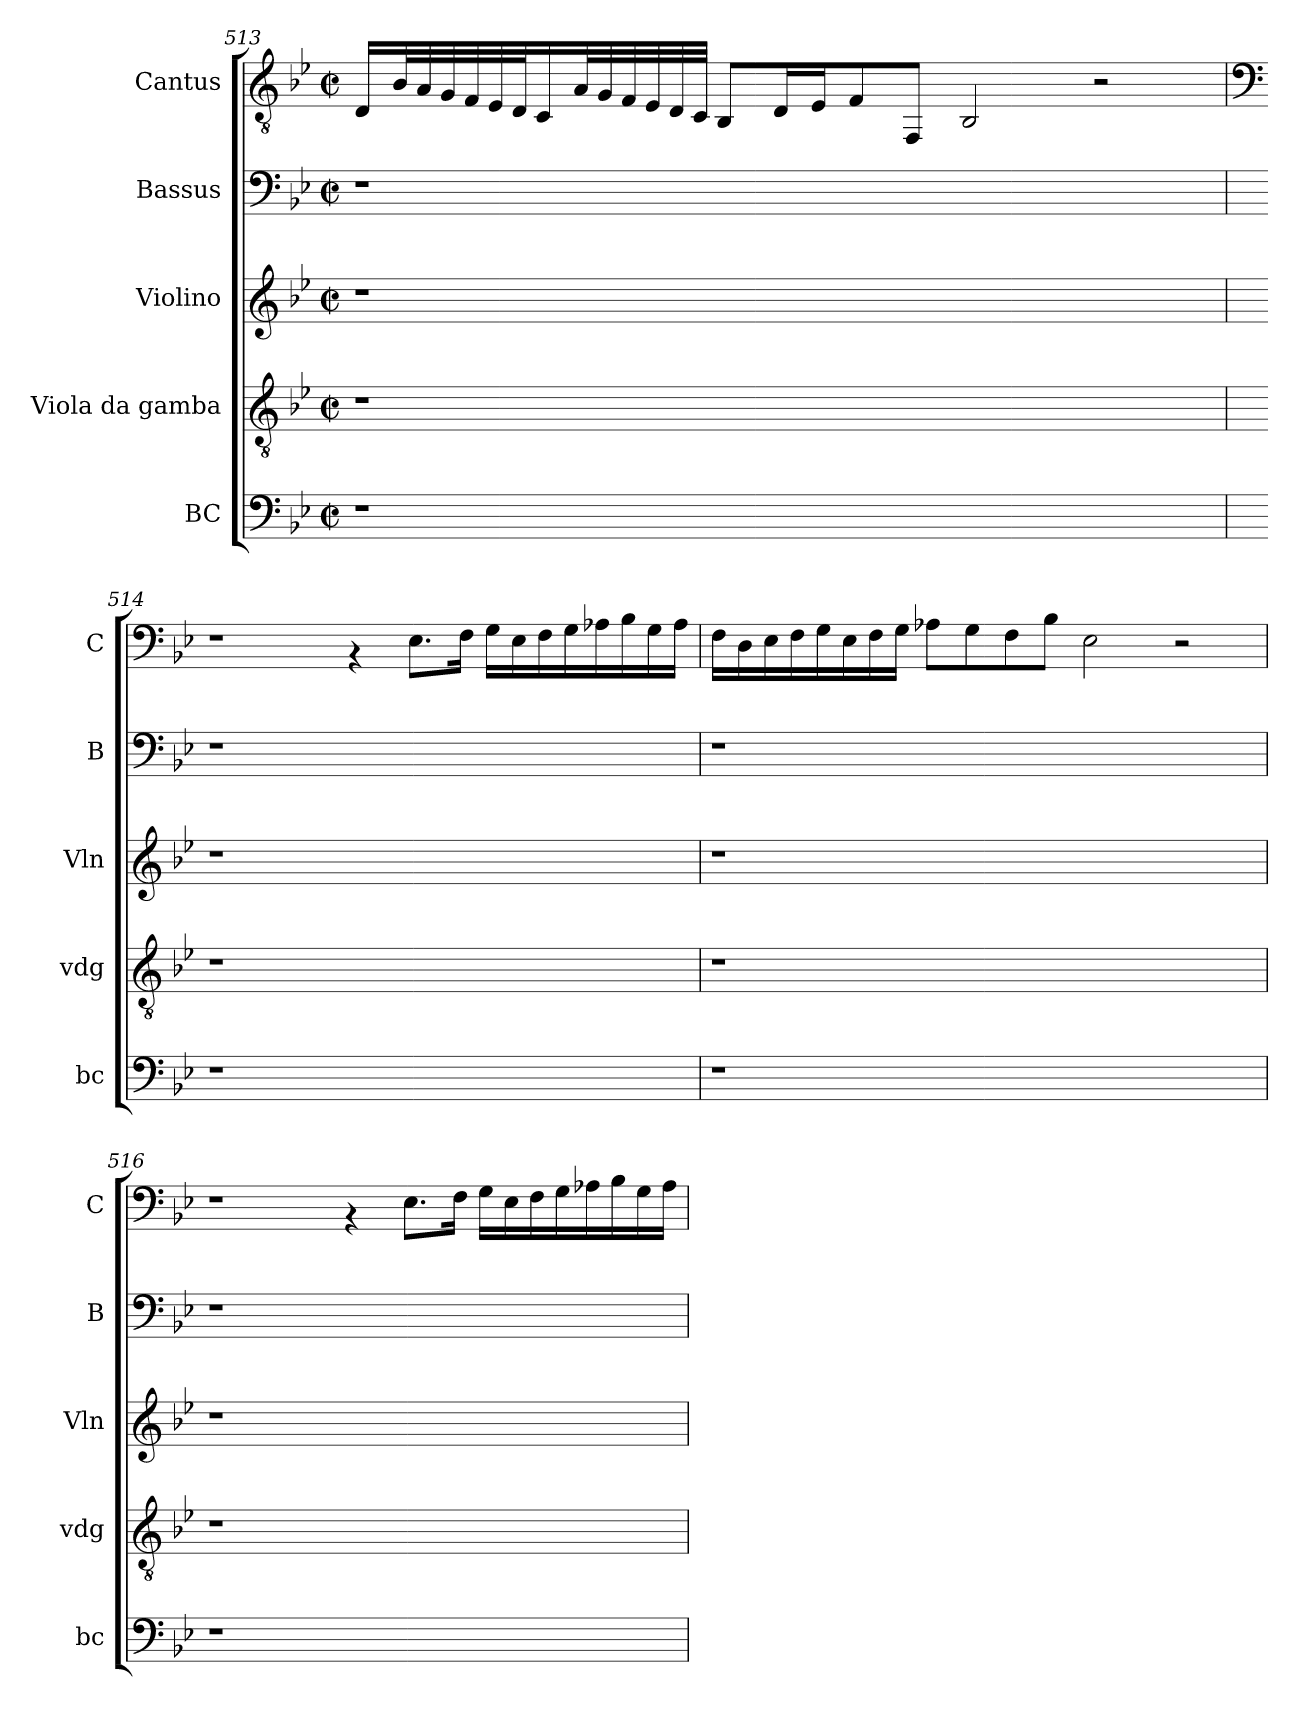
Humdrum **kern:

**kern	**kern	**kern	**kern	**kern
*part5	*part4	*part3	*part2	*part1
*staff5	*staff4	*staff3	*staff2	*staff1
*I"BC	*I"Viola da gamba	*I"Violino	*I"Bassus	*I"Cantus
*I'bc	*I'vdg	*I'Vln	*I'B	*I'C
*clefF4	*clefGv2	*clefG2	*clefF4	*clefGv2
*k[b-e-]	*k[b-e-]	*k[b-e-]	*k[b-e-]	*k[b-e-]
*B-:	*B-:	*B-:	*B-:	*B-:
*M2/2	*M2/2	*M2/2	*M2/2	*M2/2
*met(c|)	*met(c|)	*met(c|)	*met(c|)	*met(c|)
=513	=513	=513	=513	=513
1r	1r	1r	1r	16D/LL
.	.	.	.	32B-/L
.	.	.	.	32A/
.	.	.	.	32G/
.	.	.	.	32F/
.	.	.	.	32E-/
.	.	.	.	32D/J
.	.	.	.	16C/
.	.	.	.	32A/L
.	.	.	.	32G/
.	.	.	.	32F/
.	.	.	.	32E-/
.	.	.	.	32D/
.	.	.	.	32C/JJJ
.	.	.	.	8BB-/L
.	.	.	.	16D/L
.	.	.	.	16E-/J
.	.	.	.	8F/
.	.	.	.	8FF/J
1ryy	1ryy	1ryy	1ryy	2BB-/
.	.	.	.	2r
=514	=514	=514	=514	=514
*	*	*	*	*clefF4
1r	1r	1r	1r	1r
1ryy	1ryy	1ryy	1ryy	4rAA
.	.	.	.	8.E-\L
.	.	.	.	16F\Jk
.	.	.	.	16G\LL
.	.	.	.	16E-\
.	.	.	.	16F\
.	.	.	.	16G\
.	.	.	.	16A-X\
.	.	.	.	16B-\
.	.	.	.	16G\
.	.	.	.	16A-\JJ
=515	=515	=515	=515	=515
1r	1r	1r	1r	16F\LL
.	.	.	.	16D\
.	.	.	.	16E-\
.	.	.	.	16F\
.	.	.	.	16G\
.	.	.	.	16E-\
.	.	.	.	16F\
.	.	.	.	16G\JJ
.	.	.	.	8A-X\L
.	.	.	.	8G\
.	.	.	.	8F\
.	.	.	.	8B-\J
1ryy	1ryy	1ryy	1ryy	2E-\
.	.	.	.	2r
!!LO:LB:g=z
=516	=516	=516	=516	=516
1r	1r	1r	1r	1r
1ryy	1ryy	1ryy	1ryy	4rAA
.	.	.	.	8.E-\L
.	.	.	.	16F\Jk
.	.	.	.	16G\LL
.	.	.	.	16E-\
.	.	.	.	16F\
.	.	.	.	16G\
.	.	.	.	16A-X\
.	.	.	.	16B-\
.	.	.	.	16G\
.	.	.	.	16A-\JJ
=	=	=	=	=
*-	*-	*-	*-	*-
